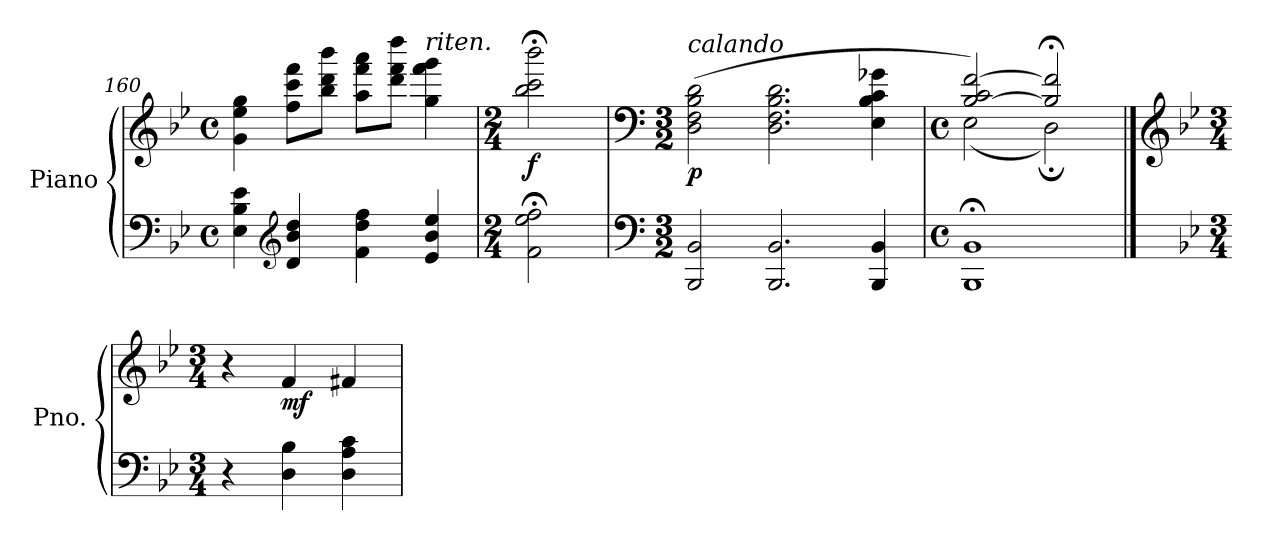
**kern	**kern	**dynam
*part1	*part1	*part1
*staff2	*staff1	*staff1/2
*I"Piano	*	*
*I'Pno.	*	*
!!LO:LB:g=z
*clefF4	*clefG2	*
*k[b-e-]	*k[b-e-]	*
*M4/4	*M4/4	*
*met(c)	*met(c)	*
=160	=160	=160
4E-\ 4B-\ 4e-\	4g\ 4ee-\ 4gg\	.
*clefG2	*	*
4d/ 4b-/ 4dd/	8ff\ 8ccc\ 8fff\L	.
.	8bb-\ 8ddd\ 8bbb-\J	.
4f\ 4dd\ 4ff\	8aa\ 8fff\ 8aaa\L	.
.	8ddd\ 8fff\ 8dddd\J	.
!	!LO:TX:a:i:t=riten.	!
4e-/ 4b-/ 4ee-/	4gg\ 4fff\ 4ggg\	.
=161	=161	=161
*M2/4	*M2/4	*
!	!	!LO:DY:b
2f\;< 2ee-\;< 2ff\;<	2bb-\;< 2ccc\;< 2bbb-\;<	f
=162	=162	=162
*clefF4	*clefF4	*
*M3/2	*M3/2	*
!	!LO:TX:a:i:t=calando	!
!	!	!LO:DY:b
2BBB-/ 2BB-/	(>2D\ 2F\ 2B-\ 2d\	p
2.BBB-/ 2.BB-/	2.D\ 2.F\ 2.B-\ 2.d\	.
4BBB-/ 4BB-/	4E-\ 4B-\ 4c\ 4g-X\	.
=163	=163	=163
*M4/4	*M4/4	*
*met(c)	*met(c)	*
*	*^	*
1BBB-;< 1BB-;<	[2B-/ 2c/ [2f/)	(<2E-\	.
.	2B-/];< 2f/];<	2D;\)	.
*	*v	*v	*
!!LO:PB:g=z
==164	==164	==164
*	*clefG2	*
*	*k[b-e-]	*
*M3/4	*M3/4	*
*	*MM190	*
*	*^	*
!	!LO:TX:a:B:t=Presto.	!	!
*	*v	*v	*
4r	4r	.
!	!	!LO:DY:b
4D\ 4B-\	4f/	mf
4D\ 4A\ 4c\	4f#X/	.
=	=	=
*-	*-	*-
